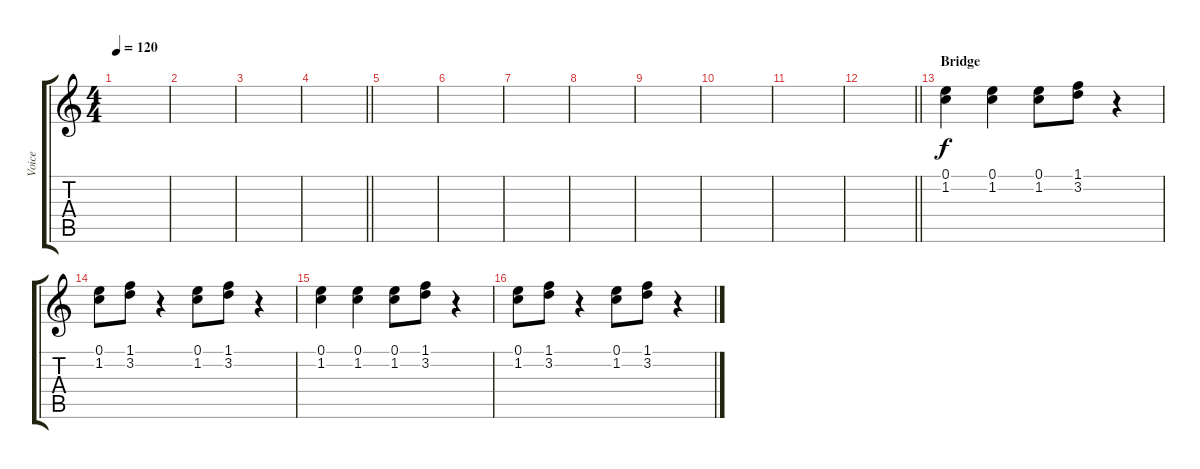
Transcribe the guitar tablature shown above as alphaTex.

\track ("Voice" "Voice") {instrument acousticguitarsteel}
\staff {score tabs}
\tuning (E4 B3 G3 D3 A2 E2) {hide}
\ts (4 4)
\tempo 120
\clef g2
\ks c
|
|
|
\barLineRight lightlight
|
|
|
|
|
|
|
|
\barLineRight lightlight
|
\section ("" "Bridge")
(0.1 1.2).4 (0.1 1.2).4 (0.1 1.2).8 (1.1 3.2).8 r.4 |
(0.1 1.2).8 (1.1 3.2).8 r.4 (0.1 1.2).8 (1.1 3.2).8 r.4 |
(0.1 1.2).4 (0.1 1.2).4 (0.1 1.2).8 (1.1 3.2).8 r.4 |
(0.1 1.2).8 (1.1 3.2).8 r.4 (0.1 1.2).8 (1.1 3.2).8 r.4
